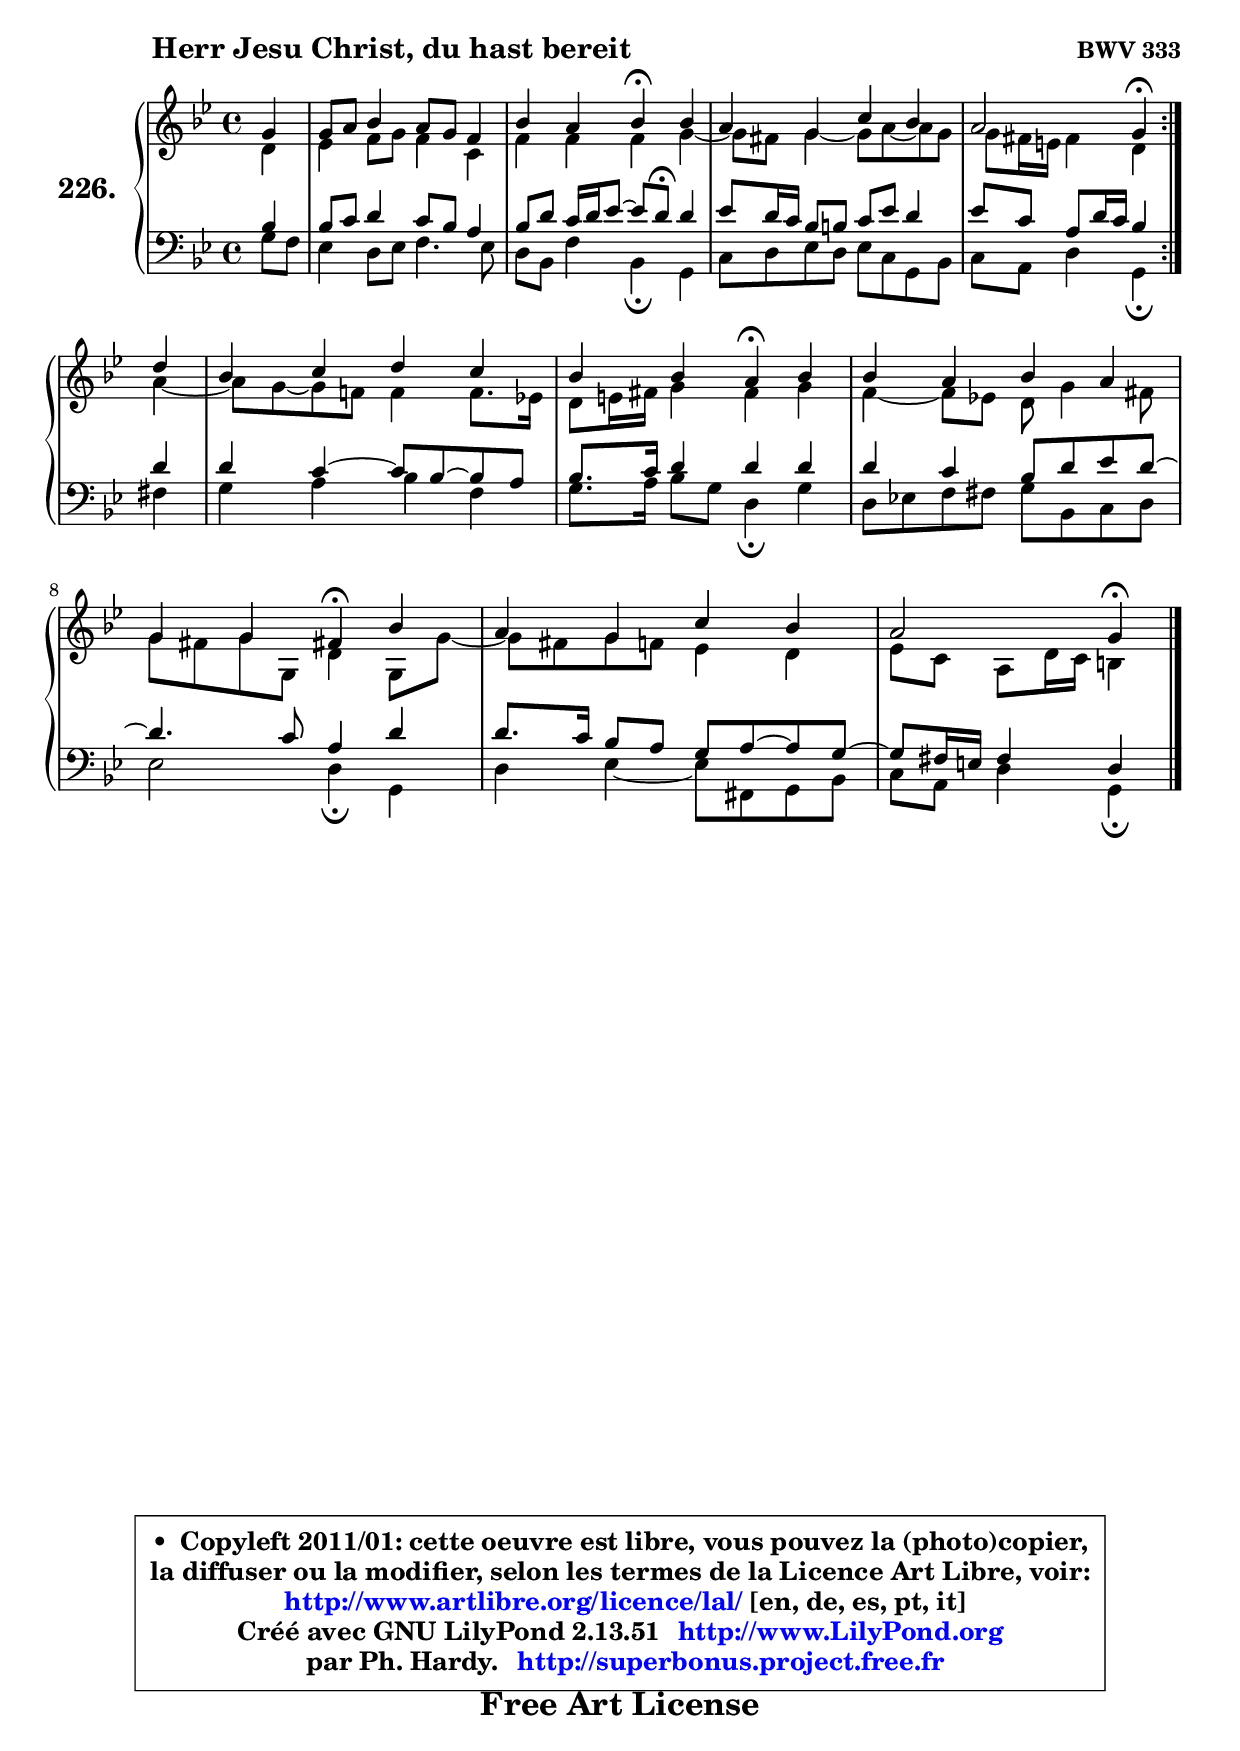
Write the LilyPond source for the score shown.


\version "2.13.51"

    \paper {
%	system-system-spacing #'padding = #0.1
%	score-system-spacing #'padding = #0.1
%	ragged-bottom = ##f
%	ragged-last-bottom = ##f
	}

    \header {
      opus = \markup { \bold "BWV 333" }
      piece = \markup { \hspace #9 \fontsize #2 \bold "Herr Jesu Christ, du hast bereit" }
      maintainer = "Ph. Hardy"
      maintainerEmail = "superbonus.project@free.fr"
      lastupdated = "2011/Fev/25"
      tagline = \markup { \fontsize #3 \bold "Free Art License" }
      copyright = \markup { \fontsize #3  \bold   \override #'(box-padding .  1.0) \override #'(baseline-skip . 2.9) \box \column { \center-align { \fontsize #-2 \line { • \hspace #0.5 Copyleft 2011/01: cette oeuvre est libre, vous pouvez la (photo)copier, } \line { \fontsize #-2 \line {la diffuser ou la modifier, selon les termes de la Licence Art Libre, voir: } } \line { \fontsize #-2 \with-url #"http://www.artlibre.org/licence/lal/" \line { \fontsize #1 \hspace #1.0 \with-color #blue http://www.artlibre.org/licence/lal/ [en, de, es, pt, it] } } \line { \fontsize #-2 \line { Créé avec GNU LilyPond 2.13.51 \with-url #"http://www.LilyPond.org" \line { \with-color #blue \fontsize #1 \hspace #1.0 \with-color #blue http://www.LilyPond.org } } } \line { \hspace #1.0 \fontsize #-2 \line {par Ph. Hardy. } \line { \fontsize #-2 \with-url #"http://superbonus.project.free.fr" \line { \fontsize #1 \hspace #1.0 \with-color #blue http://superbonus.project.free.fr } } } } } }

	  }

  guidemidi = {
	\repeat volta 2 {
        r4 |
        R1 |
        r2 \tempo 4 = 30 r4 \tempo 4 = 78 r4 |
        R1 |
        r2 \tempo 4 = 30 r4 \tempo 4 = 78 } %fin du repeat
        r4 |
        R1 |
        r2 \tempo 4 = 30 r4 \tempo 4 = 78 r4 |
        R1 |
        r2 \tempo 4 = 30 r4 \tempo 4 = 78 r4 |
        R1 |
        r2 \tempo 4 = 30 r4 
	}

  upper = {
	\time 4/4
	\key g \minor
	\clef treble
	\partial 4
	\voiceOne
	<< { 
	% SOPRANO
	\set Voice.midiInstrument = "acoustic grand"
	\relative c'' {
	\repeat volta 2 {
        g4 |
        g8 a bes4 a8 g f4 |
        bes4 a bes\fermata bes |
        a4 g c bes |
        a2 g4\fermata } %fin du repeat
\break
        d'4 |
        bes4 c d c |
        bes4 bes a\fermata bes |
        bes4 a bes a |
        g4 g fis!4\fermata bes |
        a4 g c bes |
        a2 g4\fermata
        \bar "|."
	} % fin de relative
	}

	\context Voice="1" { \voiceTwo 
	% ALTO
	\set Voice.midiInstrument = "acoustic grand"
	\relative c' {
	\repeat volta 2 {
        d4 |
        es4 f8 g f4 c |
        f4 f f g4 ~ |
	g8 fis8 g4 ~ g8 a8 ~ a8 g |
        g8 fis16 e fis4 d4 } %fin du repeat
        a'4 ~ |
	a8 g ~ g f! f4 f8. es!16 |
        d8 e16 fis g4 fis g |
        f4 ~ f8 es! d8 g4 fis8 |
        g8 fis g g, d'4 g,8 g'8 ~ |
	g8 fis8 g f es4 d |
        es8 c a d16 c b4
        \bar "|."
	} % fin de relative
	\oneVoice
	} >>
	}

    lower = {
	\time 4/4
	\key g \minor
	\clef bass
	\partial 4
	\voiceOne
	<< { 
	% TENOR
	\set Voice.midiInstrument = "acoustic grand"
	\relative c' {
	\repeat volta 2 {
        bes4 |
        bes8 c d4 c8 bes a4 |
        bes8 d c16 d es8 ~ es8 d8^\fermata d4 |
        es8 d16 c bes8 b c es d4 |
        es8 c a d16 c bes4 } %fin du repeat
        d4 |
        d4 c4 ~ c8 bes ~ bes a |
        bes8. c16 d4 d d |
        d4 c bes8 d es d ~ |
	d4. c8 a4 d |
        d8. c16 bes8 a g a ~ a g8 ~ |
	g8 fis16 e fis4 d
        \bar "|."
	} % fin de relative
	}
	\context Voice="1" { \voiceTwo 
	% BASS
	\set Voice.midiInstrument = "acoustic grand"
	\relative c' {
	\repeat volta 2 {
        g8 f |
        es4 d8 es f4. es8 |
        d8 bes f'4 bes,4\fermata g4 |
        c8 d es d es c g bes |
        c8 a d4 g,4\fermata } %fin du repeat
        fis'4 |
        g4 a bes f |
        g8. a16 bes8 g d4\fermata g4 |
        d8 es! f fis g bes, c d |
        es2 d4\fermata g, |
        d'4 es4 ~ es8 fis, g bes |
        c8 a d4 g,\fermata
        \bar "|."
	} % fin de relative
	\oneVoice
	} >>
	}


    \score { 

	\new PianoStaff <<
	\set PianoStaff.instrumentName = \markup { \bold \huge "226." }
	\new Staff = "upper" \upper
	\new Staff = "lower" \lower
	>>

    \layout {
%	ragged-last = ##f
	   }

         } % fin de score

  \score {
    \unfoldRepeats { << \guidemidi \upper \lower >> }
    \midi {
    \context {
     \Staff
      \remove "Staff_performer"
               }

     \context {
      \Voice
       \consists "Staff_performer"
                }

     \context { 
      \Score
      tempoWholesPerMinute = #(ly:make-moment 78 4)
		}
	    }
	}

